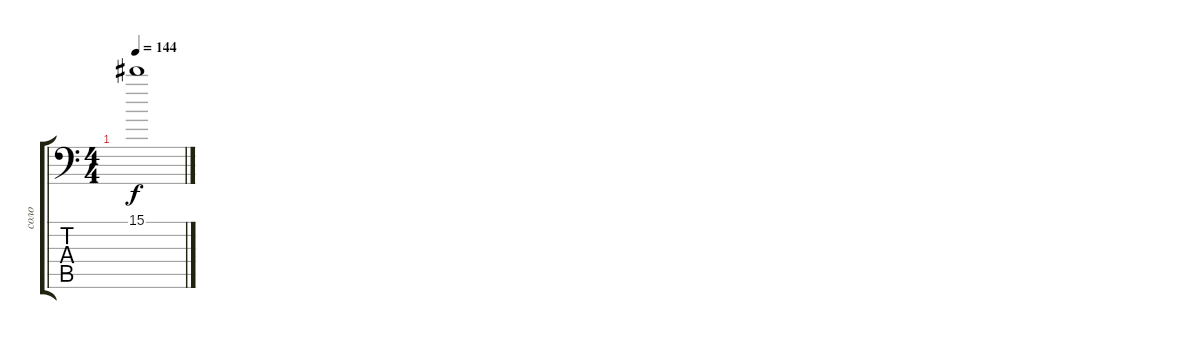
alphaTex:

\track ("соло" "соло") {instrument overdrivenguitar}
\staff {score tabs}
\tuning (C4 G3 Eb3 Bb2 F2 Bb1) {hide}
\ts (4 4)
\tempo 144
\clef f4
\ks c
15.1.1{dy f}
